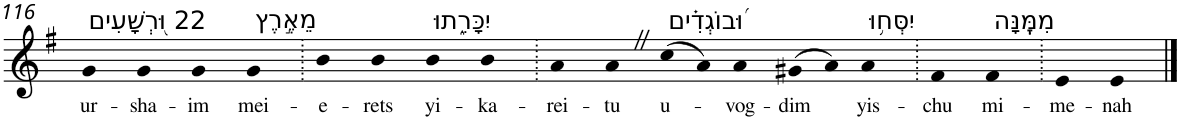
**kern	**text
*part1	*part1
*staff1	*staff1
*I"Piano	*
*I'Pno	*
!!LO:PB:g=z
*clefG2	*
*k[f#]	*
*G:	*
=116	=116
!LO:TX:a:t=22 וּ֭רְשָׁעִים	!
!	!LO:LY:b
4g	ur-
!	!LO:LY:b
4g	-sha-
!	!LO:LY:b
4g	-im
!LO:TX:a:t=מֵאֶ֣רֶץ	!
!	!LO:LY:b
4g	mei-
=117.	=117.
!	!LO:LY:b
4b	-e-
!	!LO:LY:b
4b	-rets
!LO:TX:a:t=יִכָּרֵ֑תוּ	!
!	!LO:LY:b
4b	yi-
!	!LO:LY:b
4b	-ka-
=118.	=118.
!	!LO:LY:b
4a	-rei-
!	!LO:LY:b
4aZ	-tu
!LO:TX:a:t=וּ֝בוֹגְדִ֗ים	!
!	!LO:LY:b
(>8cc	u-
8a)	.
!	!LO:LY:b
4a	-vog-
!	!LO:LY:b
(>8g#X	-dim
8a)	.
!LO:TX:a:t=יִסְּח֥וּ	!
!	!LO:LY:b
4a	yis-
=119.	=119.
!	!LO:LY:b
4f#	-chu
!LO:TX:a:t=מִמֶּֽנָּה	!
!	!LO:LY:b
4f#	mi-
=120.	=120.
!	!LO:LY:b
4e	-me-
!	!LO:LY:b
4e	-nah
==	==
*-	*-
